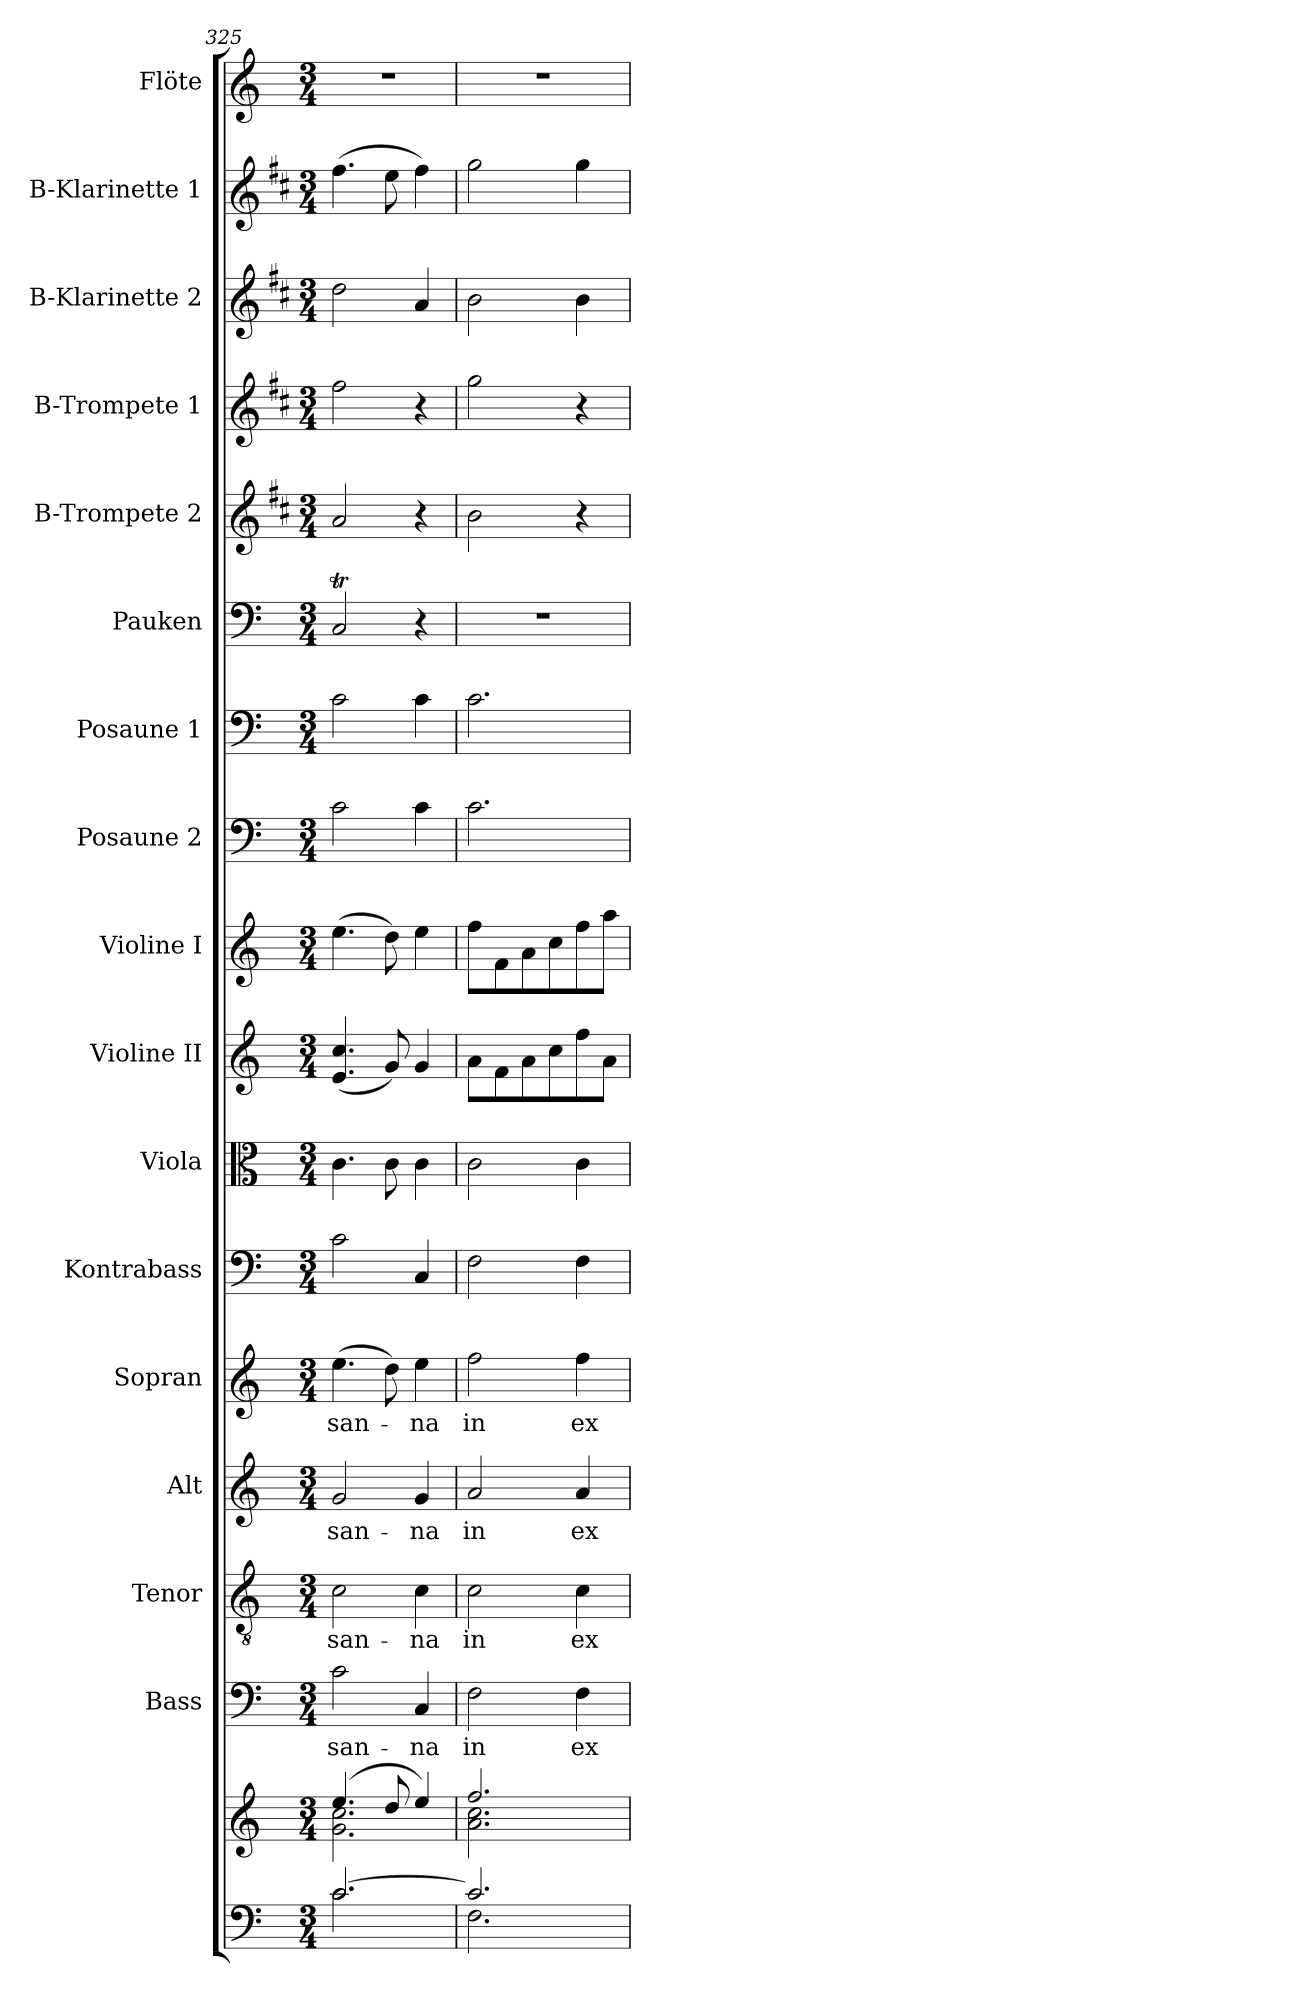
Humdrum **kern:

**kern	**kern	**kern	**text	**kern	**text	**kern	**text	**kern	**text	**kern	**kern	**kern	**kern	**kern	**kern	**kern	**kern	**kern	**kern	**kern	**kern
*part17	*part17	*part16	*part16	*part15	*part15	*part14	*part14	*part13	*part13	*part12	*part11	*part10	*part9	*part8	*part7	*part6	*part5	*part4	*part3	*part2	*part1
*staff18	*staff17	*staff16	*staff16	*staff15	*staff15	*staff14	*staff14	*staff13	*staff13	*staff12	*staff11	*staff10	*staff9	*staff8	*staff7	*staff6	*staff5	*staff4	*staff3	*staff2	*staff1
*	*	*I"Bass	*	*I"Tenor	*	*I"Alt	*	*I"Sopran	*	*I"Kontrabass	*I"Viola	*I"Violine II	*I"Violine I	*I"Posaune 2	*I"Posaune 1	*I"Pauken	*I"B-Trompete 2	*I"B-Trompete 1	*I"B-Klarinette 2	*I"B-Klarinette 1	*I"Flöte
*	*	*I'B.	*	*I'T.	*	*I'A.	*	*I'S.	*	*I'Kb.	*I'Vla.	*I'Vl. II	*I'Vl. I	*I'Pos. 2	*I'Pos. 1	*I'Pk.	*I'B Trp. 2	*I'B Trp. 1	*I'B Kl. 2	*I'B Kl. 1	*I'Fl.
*clefF4	*clefG2	*clefF4	*	*clefGv2	*	*clefG2	*	*clefG2	*	*clefF4	*clefC3	*clefG2	*clefG2	*clefF4	*clefF4	*clefF4	*clefG2	*clefG2	*clefG2	*clefG2	*clefG2
*	*	*	*	*	*	*	*	*	*	*ITrd7c12	*	*	*	*	*	*	*ITrd1c2	*ITrd1c2	*ITrd1c2	*ITrd1c2	*
*k[]	*k[]	*k[]	*	*k[]	*	*k[]	*	*k[]	*	*k[]	*k[]	*k[]	*k[]	*k[]	*k[]	*k[]	*k[]	*k[]	*k[]	*k[]	*k[]
*C:	*C:	*C:	*	*C:	*	*C:	*	*C:	*	*C:	*C:	*C:	*C:	*C:	*C:	*C:	*C:	*C:	*C:	*C:	*C:
*M3/4	*M3/4	*M3/4	*	*M3/4	*	*M3/4	*	*M3/4	*	*M3/4	*M3/4	*M3/4	*M3/4	*M3/4	*M3/4	*M3/4	*M3/4	*M3/4	*M3/4	*M3/4	*M3/4
=325	=325	=325	=325	=325	=325	=325	=325	=325	=325	=325	=325	=325	=325	=325	=325	=325	=325	=325	=325	=325	=325
*^	*^	*	*	*	*	*	*	*	*	*	*	*	*	*	*	*	*	*	*	*	*
!	!	!	!	!	!LO:LY:b	!	!LO:LY:b	!	!LO:LY:b	!	!LO:LY:b	!	!	!	!	!	!	!	!	!	!	!	!
[>2.c/	2.c\	(4.ee/	2.g\ 2.cc\	2c\	-san-	2c\	-san-	2g/	-san-	(>4.ee\	-san-	2C\	4.c\	(<4.e/ 4.cc/	(>4.ee\	2c\	2c\	2CT/	2g/	2ee\	2cc\	(>4.ee\	2.r
.	.	8dd/	.	.	.	.	.	.	.	8dd\)	.	.	8c\	8g/)	8dd\)	.	.	.	.	.	.	8dd\	.
!	!	!	!	!	!LO:LY:b	!	!LO:LY:b	!	!LO:LY:b	!	!LO:LY:b	!	!	!	!	!	!	!	!	!	!	!	!
.	.	4ee/)	.	4C/	-na	4c\	-na	4g/	-na	4ee\	-na	4CC/	4c\	4g/	4ee\	4c\	4c\	4r	4r	4r	4g/	4ee\)	.
=326	=326	=326	=326	=326	=326	=326	=326	=326	=326	=326	=326	=326	=326	=326	=326	=326	=326	=326	=326	=326	=326	=326	=326
!	!	!	!	!	!LO:LY:b	!	!LO:LY:b	!	!LO:LY:b	!	!LO:LY:b	!	!	!	!	!	!	!	!	!	!	!	!
2.c/]	2.F\	2.ff/	2.a\ 2.cc\	2F\	in	2c\	in	2a/	in	2ff\	in	2FF\	2c\	8a\L	8ff\L	2.c\	2.c\	2.r	2a\	2ff\	2a\	2ff\	2.r
.	.	.	.	.	.	.	.	.	.	.	.	.	.	8f\	8f\	.	.	.	.	.	.	.	.
.	.	.	.	.	.	.	.	.	.	.	.	.	.	8a\	8a\	.	.	.	.	.	.	.	.
.	.	.	.	.	.	.	.	.	.	.	.	.	.	8cc\	8cc\	.	.	.	.	.	.	.	.
!	!	!	!	!	!LO:LY:b	!	!LO:LY:b	!	!LO:LY:b	!	!LO:LY:b	!	!	!	!	!	!	!	!	!	!	!	!
.	.	.	.	4F\	ex-	4c\	ex-	4a/	ex-	4ff\	ex-	4FF\	4c\	8ff\	8ff\	.	.	.	4r	4r	4a\	4ff\	.
.	.	.	.	.	.	.	.	.	.	.	.	.	.	8a\J	8aa\J	.	.	.	.	.	.	.	.
*v	*v	*	*	*	*	*	*	*	*	*	*	*	*	*	*	*	*	*	*	*	*	*	*
*	*v	*v	*	*	*	*	*	*	*	*	*	*	*	*	*	*	*	*	*	*	*	*
=	=	=	=	=	=	=	=	=	=	=	=	=	=	=	=	=	=	=	=	=	=
*-	*-	*-	*-	*-	*-	*-	*-	*-	*-	*-	*-	*-	*-	*-	*-	*-	*-	*-	*-	*-	*-
